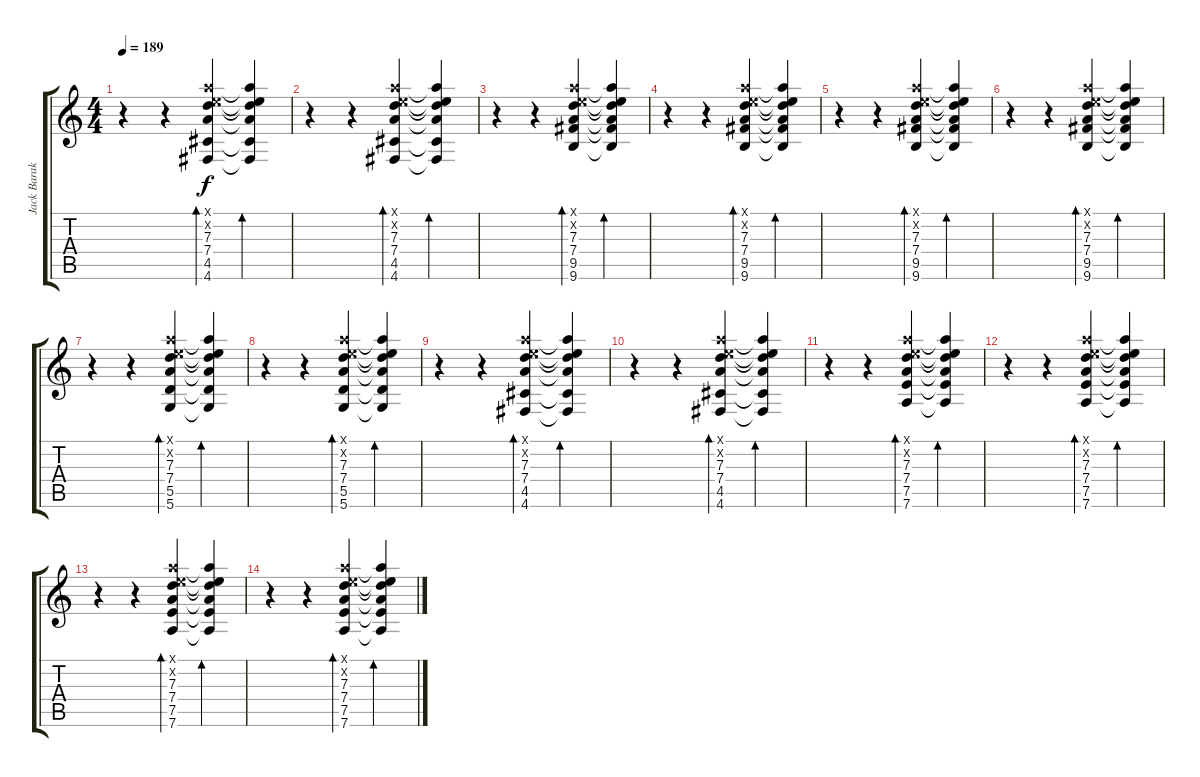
\track ("Jack Barakat  (clean)" "Jack Barak") {instrument electricguitarclean}
\staff {score tabs}
\tuning (E4 B3 G3 D3 A2 D2) {hide}
\ts (4 4)
\tempo 189
\clef g2
\ks c
r.4{dy f} r.4 (5.1{x} 5.2{x} 7.3 7.4 4.5 4.6).4{bd 120} (5.1{t} 5.2{t} 7.3{t} 7.4{t} 4.5{t} 4.6{t}).4{bd 120} |
r.4 r.4 (5.1{x} 5.2{x} 7.3 7.4 4.5 4.6).4{bd 120} (5.1{t} 5.2{t} 7.3{t} 7.4{t} 4.5{t} 4.6{t}).4{bd 120} |
r.4 r.4 (5.1{x} 5.2{x} 7.3 7.4 9.5 9.6).4{bd 120} (5.1{t} 5.2{t} 7.3{t} 7.4{t} 9.5{t} 9.6{t}).4{bd 120} |
r.4 r.4 (5.1{x} 5.2{x} 7.3 7.4 9.5 9.6).4{bd 120} (5.1{t} 5.2{t} 7.3{t} 7.4{t} 9.5{t} 9.6{t}).4{bd 120} |
r.4 r.4 (5.1{x} 5.2{x} 7.3 7.4 9.5 9.6).4{bd 120} (5.1{t} 5.2{t} 7.3{t} 7.4{t} 9.5{t} 9.6{t}).4{bd 120} |
r.4 r.4 (5.1{x} 5.2{x} 7.3 7.4 9.5 9.6).4{bd 120} (5.1{t} 5.2{t} 7.3{t} 7.4{t} 9.5{t} 9.6{t}).4{bd 120} |
r.4 r.4 (5.1{x} 5.2{x} 7.3 7.4 5.5 5.6).4{bd 120} (5.1{t} 5.2{t} 7.3{t} 7.4{t} 5.5{t} 5.6{t}).4{bd 120} |
r.4 r.4 (5.1{x} 5.2{x} 7.3 7.4 5.5 5.6).4{bd 120} (5.1{t} 5.2{t} 7.3{t} 7.4{t} 5.5{t} 5.6{t}).4{bd 120} |
r.4 r.4 (5.1{x} 5.2{x} 7.3 7.4 4.5 4.6).4{bd 120} (5.1{t} 5.2{t} 7.3{t} 7.4{t} 4.5{t} 4.6{t}).4{bd 120} |
r.4 r.4 (5.1{x} 5.2{x} 7.3 7.4 4.5 4.6).4{bd 120} (5.1{t} 5.2{t} 7.3{t} 7.4{t} 4.5{t} 4.6{t}).4{bd 120} |
r.4 r.4 (5.1{x} 5.2{x} 7.3 7.4 7.5 7.6).4{bd 120} (5.1{t} 5.2{t} 7.3{t} 7.4{t} 7.5{t} 7.6{t}).4{bd 120} |
r.4 r.4 (5.1{x} 5.2{x} 7.3 7.4 7.5 7.6).4{bd 120} (5.1{t} 5.2{t} 7.3{t} 7.4{t} 7.5{t} 7.6{t}).4{bd 120} |
r.4 r.4 (5.1{x} 5.2{x} 7.3 7.4 7.5 7.6).4{bd 120} (5.1{t} 5.2{t} 7.3{t} 7.4{t} 7.5{t} 7.6{t}).4{bd 120} |
r.4 r.4 (5.1{x} 5.2{x} 7.3 7.4 7.5 7.6).4{bd 120} (5.1{t} 5.2{t} 7.3{t} 7.4{t} 7.5{t} 7.6{t}).4{bd 120}
